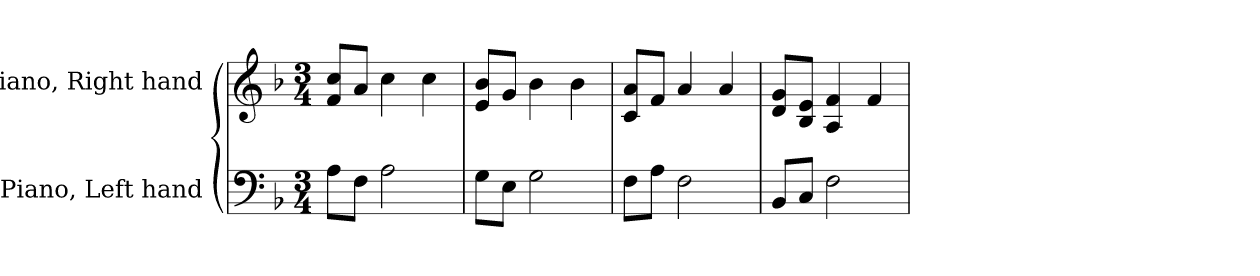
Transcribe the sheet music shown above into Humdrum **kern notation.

**kern	**kern
*part2	*part1
*staff2	*staff1
*I"Piano, Left hand	*I"Piano, Right hand
*I'Pno.	*I'Pno.
*clefF4	*clefG2
*k[b-]	*k[b-]
*M3/4	*M3/4
*MM120	*MM120
=1	=1
8A\L	8f/ 8cc/L
8F\J	8a/J
2A\	4cc\
.	4cc\
=2	=2
8G\L	8e/ 8b-/L
8E\J	8g/J
2G\	4b-\
.	4b-\
=3	=3
8F\L	8c/ 8a/L
8A\J	8f/J
2F\	4a/
.	4a/
=4	=4
8BB-/L	8d/ 8g/L
8C/J	8B-/ 8e/J
2F\	4A/ 4f/
.	4f/
=	=
*-	*-
